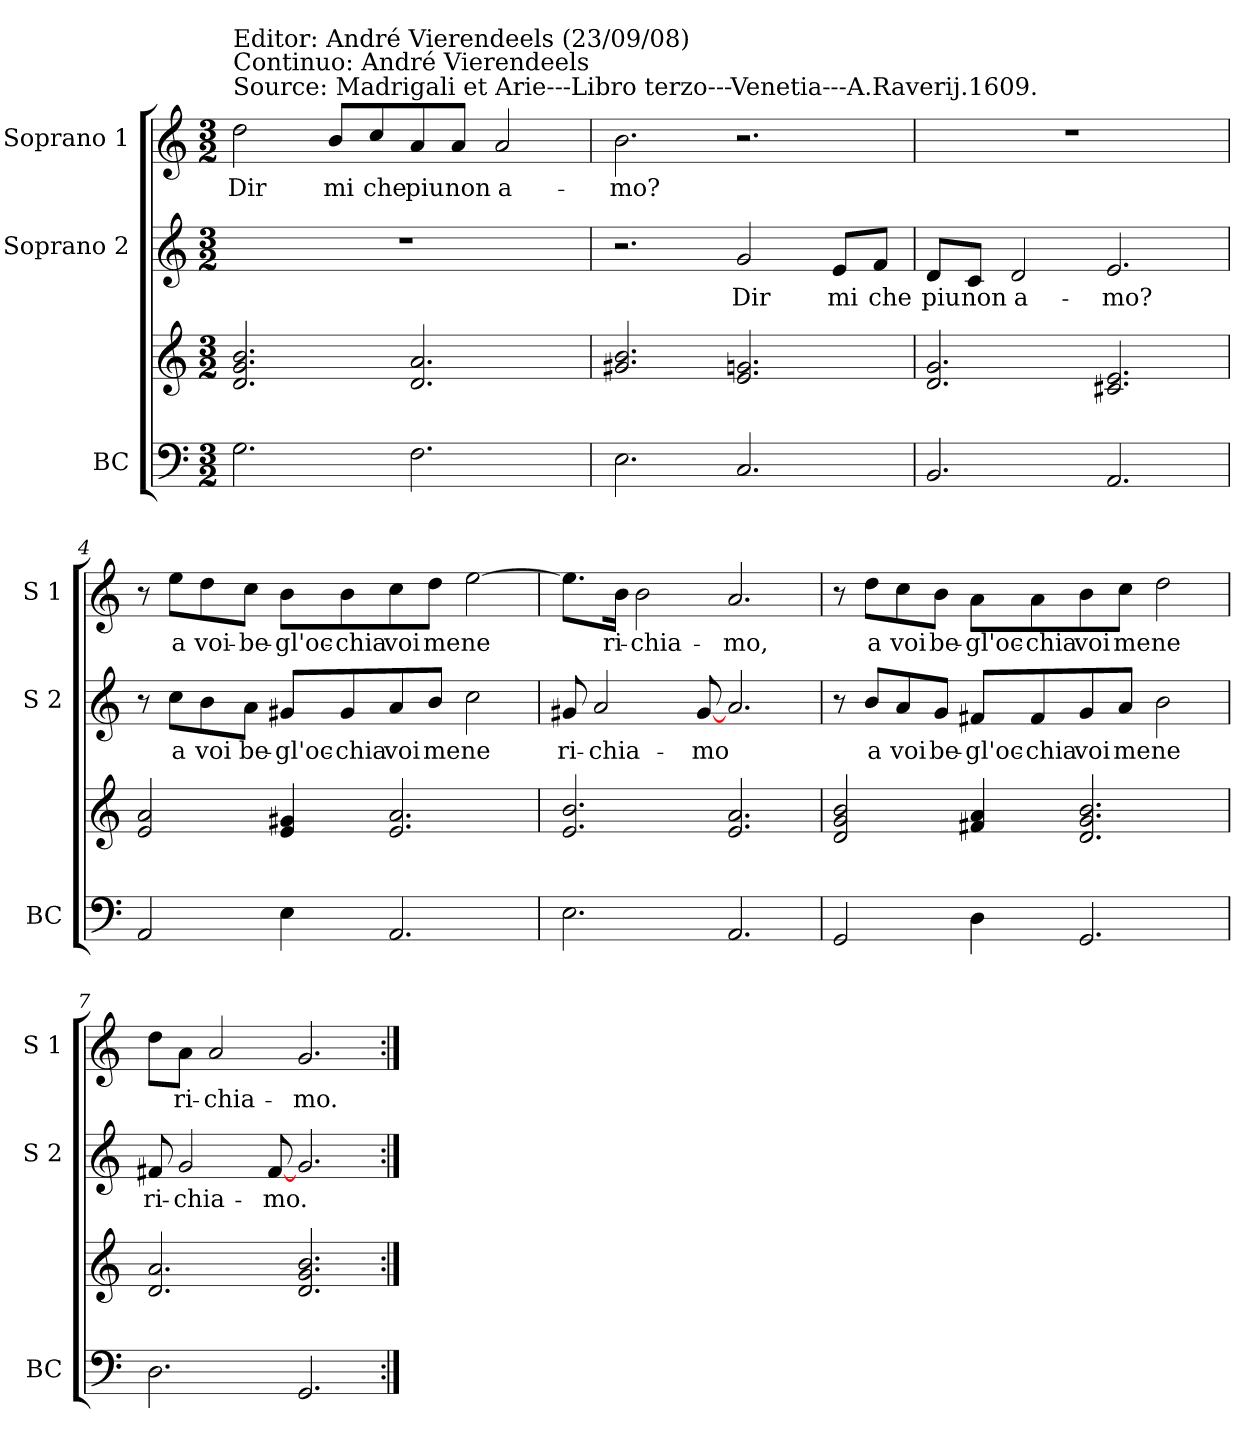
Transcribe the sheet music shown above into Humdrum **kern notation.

**kern	**kern	**kern	**text	**kern	**text
*part4	*part3	*part2	*part2	*part1	*part1
*staff4	*staff3	*staff2	*staff2	*staff1	*staff1
*I"BC	*	*I"Soprano 2	*	*I"Soprano 1	*
*I'BC	*	*I'S 2	*	*I'S 1	*
*clefF4	*clefG2	*clefG2	*	*clefG2	*
*k[]	*k[]	*k[]	*	*k[]	*
*C:	*C:	*C:	*	*C:	*
*M3/2	*M3/2	*M3/2	*	*M3/2	*
=1	=1	=1	=1	=1	=1
!	!	!	!	!LO:TX:a:t=Source&colon; Madrigali et Arie---Libro terzo---Venetia---A.Raverij.1609.	!
!	!	!	!	!LO:TX:a:t=Editor&colon; André Vierendeels (23/09/08)\nContinuo&colon; André Vierendeels	!
2.G\	2.d/ 2.g/ 2.b/	1.r	.	2dd\	Dir
.	.	.	.	8b/L	mi
.	.	.	.	8cc/	che
2.F\	2.d/ 2.a/	.	.	8a/	piu
.	.	.	.	8a/J	non
.	.	.	.	2a/	a-
=2	=2	=2	=2	=2	=2
2.E\	2.g#X/ 2.b/	2.r	.	2.b\	-mo?
2.C/	2.e/ 2.gn/	2g/	Dir	2.r	.
.	.	8e/L	mi	.	.
.	.	8f/J	che	.	.
=3	=3	=3	=3	=3	=3
2.BB/	2.d/ 2.g/	8d/L	piu	1.r	.
.	.	8c/J	non	.	.
.	.	2d/	a-	.	.
2.AA/	2.c#X/ 2.e/	2.e/	-mo?	.	.
=4	=4	=4	=4	=4	=4
2AA/	2e/ 2a/	8r	.	8r	.
.	.	8cc\L	a	8ee\L	a
.	.	8b\	voi	8dd\	voi-
.	.	8a\J	be-	8cc\J	-be-
4E\	4e/ 4g#X/	8g#X/L	-gl'oc-	8b\L	-gl'oc-
.	.	8g#/	-chia	8b\	-chia
2.AA/	2.e/ 2.a/	8a/	voi	8cc\	voi
.	.	8b/J	me	8dd\J	me
.	.	2cc\	ne	[2ee\	ne
!!LO:LB:g=z
=5	=5	=5	=5	=5	=5
2.E\	2.e/ 2.b/	8g#X/	ri-	8.ee\L]	.
.	.	2a/	-chia-	.	.
.	.	.	.	16b\Jk	ri-
.	.	.	.	2b\	-chia-
.	.	[8g#/	-mo	.	.
2.AA/	2.e/ 2.a/	2.a/	.	2.a/	-mo,
=6	=6	=6	=6	=6	=6
2GG/	2d/ 2g/ 2b/	8r	.	8r	.
.	.	8b/L	a	8dd\L	a
.	.	8a/	voi	8cc\	voi
.	.	8g/J	be-	8b\J	be-
4D\	4f#X/ 4a/	8f#X/L	-gl'oc-	8a\L	-gl'oc-
.	.	8f#/	-chia	8a\	-chia
2.GG/	2.d/ 2.g/ 2.b/	8g/	voi	8b\	voi
.	.	8a/J	me	8cc\J	me
.	.	2b\	ne	2dd\	ne
=7	=7	=7	=7	=7	=7
2.D\	2.d/ 2.a/	8f#X/	ri-	8dd\L	.
.	.	2g/	-chia-	8a\J	ri-
.	.	.	.	2a/	-chia-
.	.	[8f#/	-mo.	.	.
2.GG/	2.d/ 2.g/ 2.b/	2.g/	.	2.g/	-mo.
=:|!	=:|!	=:|!	=:|!	=:|!	=:|!
*-	*-	*-	*-	*-	*-
